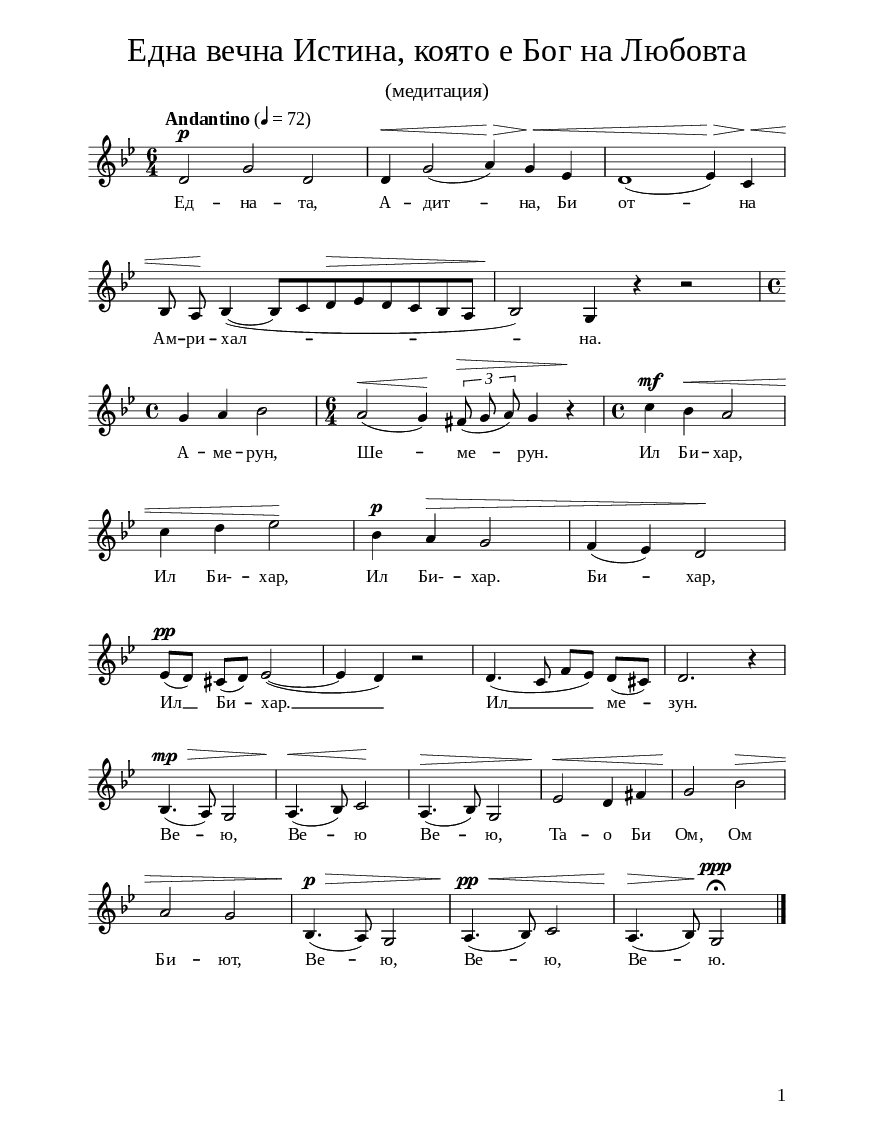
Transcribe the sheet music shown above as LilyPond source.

\version "2.24.3"

% include paper part and global functions
\include "include/globals.ily"

\bookpart {
  \label #'ref201
  \tocItem \markup "Една вечна Истина, която е Бог на Любовта"
  \include "include/bookpart-paper.ily"
  \score {
    \include "include/score-layout.ily"

    \new Voice \relative c' {
      \clef treble
      \key g \minor
      \time 6/4
      \tempoFunc "Andantino" 4 "72"
      \autoBeamOff
      d2^\p  g2  d2 |
      d4^\<  g2 (  a4 ) \! \>  g4 \!
      \<  es4 | % 3
      d1 (  es4 ) \! \>  c4 \! \<
      | \break
      bes8 a8 \! bes4 ~ ( \! bes8  [ c8 d8^\>  es8 d8  c8 bes8  a8] |
      bes2 \!  ) g4 r4 r2 | \break % 6
      \time 4/4 g'4 a4 bes2 |
      \time 6/4 a2 (^\<  g4\! )
      \times 2/3  {
        fis8 ( \!^\>  g8  a8 )
      } g4 r4 \! | % 8
      \time 4/4  | % 8
      c4^\mf  bes4^\<  a2 | \break % 9
      c4  d4  es2 \! |
      bes4 ^\p  a4^\>  g2 | % 11
      f4 (  es4 )  d2 \! \break | % 12
      es8 ( [ ^\pp  d8 ) ]  cis8 ( [  d8) ]  es2 ( ~ | % 13
      es4  d4 ) r2 | % 14
      d4. (  c8  f8 [  es8 ) ]  d8
      ( [  cis8 ) ] | % 15
      d2. r4 \break | % 16
      bes4. ( ^\mp^\>  a8 )  g2 | % 17
      a4. ( \! \<  bes8 )  c2 \! | % 18
      a4. ( ^\>  bes8 )  g2 | % 19
      es'2 \! ^\<  d4  fis4 |
      g2 \!  bes2 ^\> \break | % 21
      a2  g2 | % 22
      bes,4. ( \! \p \>  a8 )  g2 | % 23
      a4. ( \! \pp \<  bes8 )  c2 | % 24
      a4. ( \! \>  bes8 ) \!  g2 ^\fermata ^\ppp
      \bar "|."
    }
    \addlyrics {
      Ед -- на -- та, А -- дит -- на,
      Би от -- на Ам -- ри -- хал --
      на. А -- ме -- рун, Ше -- ме --  рун.
      Ил Би -- хар, Ил "Би-" -- хар, Ил "Би-"
      -- хар. Би -- хар, Ил __  Би --
      хар. __  Ил __    ме  --
      зун. Ве -- ю, Ве -- ю Ве -- ю, Та -- о Би Ом, Ом Би --
      ют, Ве -- ю, Ве -- ю, Ве --
      ю.}

      \header {
        title = \titleFunc "Една вечна Истина, която е Бог на Любовта" "Edna večna Istina, kojato e Bog na Ljubovta"
        subtitle = \markup \normal-text \huge "(медитация)"
      }

      \midi{}

    } % score


  } % bookpart

  % Più mosso
  %
